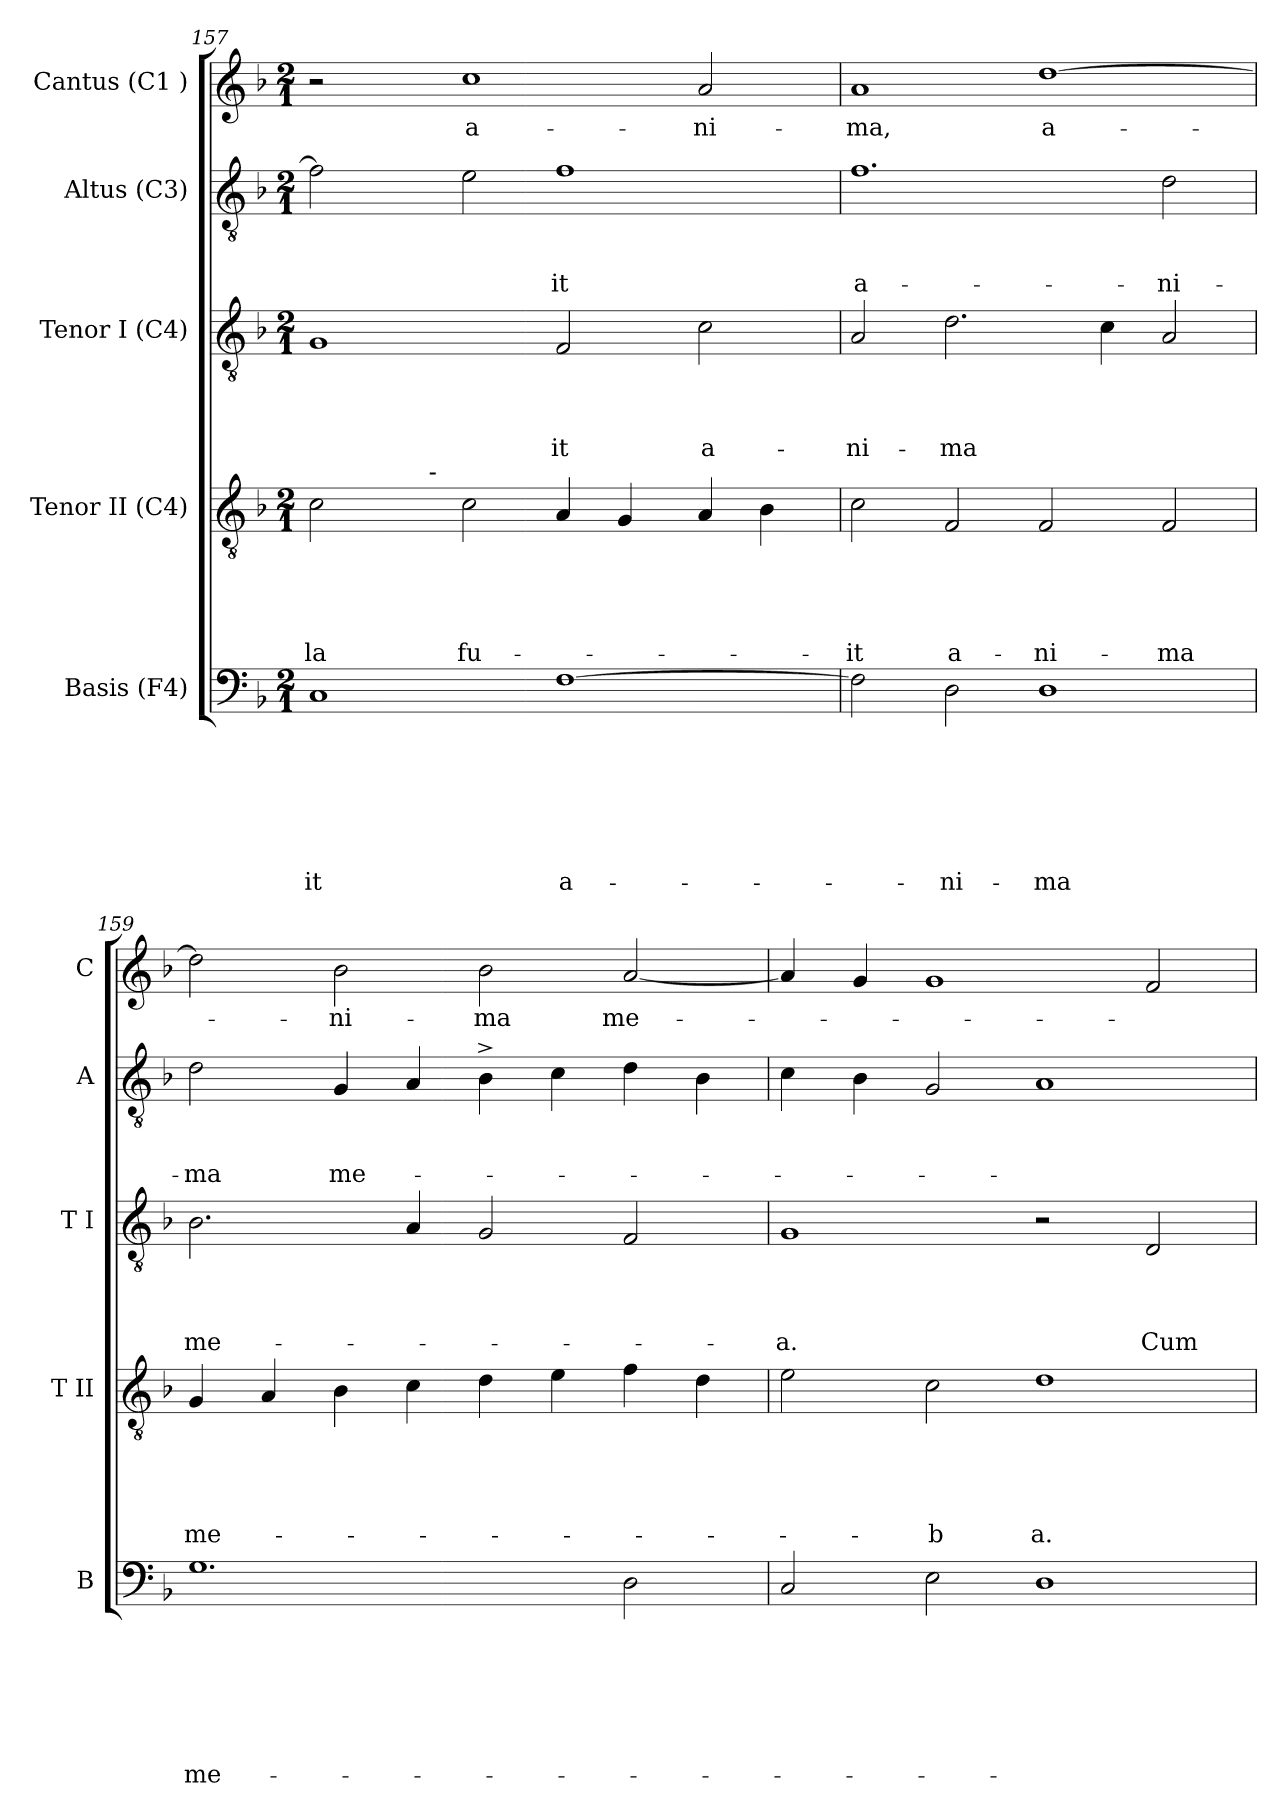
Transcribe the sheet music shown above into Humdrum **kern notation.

**kern	**text	**text	**text	**text	**text	**text	**text	**kern	**text	**text	**text	**text	**text	**kern	**text	**text	**text	**text	**kern	**text	**text	**text	**kern	**text
*part5	*part5	*part5	*part5	*part5	*part5	*part5	*part5	*part4	*part4	*part4	*part4	*part4	*part4	*part3	*part3	*part3	*part3	*part3	*part2	*part2	*part2	*part2	*part1	*part1
*staff5	*staff5	*staff5	*staff5	*staff5	*staff5	*staff5	*staff5	*staff4	*staff4	*staff4	*staff4	*staff4	*staff4	*staff3	*staff3	*staff3	*staff3	*staff3	*staff2	*staff2	*staff2	*staff2	*staff1	*staff1
*I"Basis (F4)	*	*	*	*	*	*	*	*I"Tenor II (C4)	*	*	*	*	*	*I"Tenor I (C4)	*	*	*	*	*I"Altus (C3)	*	*	*	*I"Cantus (C1 )	*
*I'B	*	*	*	*	*	*	*	*I'T II	*	*	*	*	*	*I'T I	*	*	*	*	*I'A	*	*	*	*I'C	*
!!LO:LB:g=z
*clefF4	*	*	*	*	*	*	*	*clefGv2	*	*	*	*	*	*clefGv2	*	*	*	*	*clefGv2	*	*	*	*clefG2	*
*k[b-]	*	*	*	*	*	*	*	*k[b-]	*	*	*	*	*	*k[b-]	*	*	*	*	*k[b-]	*	*	*	*k[b-]	*
*F:	*	*	*	*	*	*	*	*F:	*	*	*	*	*	*F:	*	*	*	*	*F:	*	*	*	*F:	*
*M2/1	*	*	*	*	*	*	*	*M2/1	*	*	*	*	*	*M2/1	*	*	*	*	*M2/1	*	*	*	*M2/1	*
=157	=157	=157	=157	=157	=157	=157	=157	=157	=157	=157	=157	=157	=157	=157	=157	=157	=157	=157	=157	=157	=157	=157	=157	=157
!	!	!	!	!	!	!	!LO:LY:b	!	!	!	!	!	!LO:LY:b	!	!	!	!	!	!	!	!	!	!	!
*	*	*	*	*	*	*	*	*^	*	*	*	*	*	*	*	*	*	*	*	*	*	*	*	*
1C	.	.	.	.	.	.	-it	2c\	4ryy	.	.	.	.	-la	1G	.	.	.	.	2f\]	.	.	.	2r	.
.	.	.	.	.	.	.	.	.	8ryy	.	.	.	.	.	.	.	.	.	.	.	.	.	.	.	.
.	.	.	.	.	.	.	.	.	32ryy	.	.	.	.	.	.	.	.	.	.	.	.	.	.	.	.
!	!	!	!	!	!	!	!	!	!LO:TX:a:t=-	!	!	!	!	!	!	!	!	!	!	!	!	!	!	!	!
.	.	.	.	.	.	.	.	.	1ryy	.	.	.	.	.	.	.	.	.	.	.	.	.	.	.	.
!	!	!	!	!	!	!	!	!	!	!	!	!	!	!LO:LY:b	!	!	!	!	!	!	!	!	!	!	!LO:LY:b:rj
.	.	.	.	.	.	.	.	2c\	.	.	.	.	.	fu-	.	.	.	.	.	2e\	.	.	.	1cc	a-
!	!	!	!	!	!	!	!LO:LY:b:rj	!	!	!	!	!	!	!	!	!	!	!	!LO:LY:b	!	!	!	!LO:LY:b	!	!
[>1F	.	.	.	.	.	.	a-	4A/	.	.	.	.	.	.	2F/	.	.	.	-it	1f	.	.	-it	.	.
.	.	.	.	.	.	.	.	4G/	.	.	.	.	.	.	.	.	.	.	.	.	.	.	.	.	.
.	.	.	.	.	.	.	.	.	2ryy	.	.	.	.	.	.	.	.	.	.	.	.	.	.	.	.
!	!	!	!	!	!	!	!	!	!	!	!	!	!	!	!	!	!	!	!LO:LY:b	!	!	!	!	!	!LO:LY:b
.	.	.	.	.	.	.	.	4A/	.	.	.	.	.	.	2c\	.	.	.	a-	.	.	.	.	2a/	-ni-
.	.	.	.	.	.	.	.	4B-\	.	.	.	.	.	.	.	.	.	.	.	.	.	.	.	.	.
.	.	.	.	.	.	.	.	.	16.ryy	.	.	.	.	.	.	.	.	.	.	.	.	.	.	.	.
=158	=158	=158	=158	=158	=158	=158	=158	=158	=158	=158	=158	=158	=158	=158	=158	=158	=158	=158	=158	=158	=158	=158	=158	=158	=158
!	!	!	!	!	!	!	!	!	!	!	!	!	!	!LO:LY:b	!	!	!	!	!LO:LY:b	!	!	!	!LO:LY:b:rj	!	!LO:LY:b
*	*	*	*	*	*	*	*	*v	*v	*	*	*	*	*	*	*	*	*	*	*	*	*	*	*	*
2F\]	.	.	.	.	.	.	.	2c\	.	.	.	.	-it	2A/	.	.	.	-ni-	1.f	.	.	a-	1a	-ma,
!	!	!	!	!	!	!	!LO:LY:b	!	!	!	!	!	!LO:LY:b	!	!	!	!	!LO:LY:b	!	!	!	!	!	!
2D\	.	.	.	.	.	.	-ni-	2F/	.	.	.	.	a-	2.d\	.	.	.	-ma	.	.	.	.	.	.
!	!	!	!	!	!	!	!LO:LY:b	!	!	!	!	!	!LO:LY:b	!	!	!	!	!	!	!	!	!	!	!LO:LY:b:rj
1D	.	.	.	.	.	.	-ma	2F/	.	.	.	.	-ni-	.	.	.	.	.	.	.	.	.	[>1dd	a-
.	.	.	.	.	.	.	.	.	.	.	.	.	.	4c\	.	.	.	.	.	.	.	.	.	.
!	!	!	!	!	!	!	!	!	!	!	!	!	!LO:LY:b	!	!	!	!	!	!	!	!	!LO:LY:b	!	!
.	.	.	.	.	.	.	.	2F/	.	.	.	.	-ma	2A/	.	.	.	.	2d\	.	.	-ni-	.	.
=159	=159	=159	=159	=159	=159	=159	=159	=159	=159	=159	=159	=159	=159	=159	=159	=159	=159	=159	=159	=159	=159	=159	=159	=159
!	!	!	!	!	!	!	!LO:LY:b	!	!	!	!	!	!LO:LY:b	!	!	!	!	!LO:LY:b	!	!	!	!LO:LY:b	!	!
1.G	.	.	.	.	.	.	me-	4G/	.	.	.	.	me-	2.B-\	.	.	.	me-	2d\	.	.	-ma	2dd\]	.
.	.	.	.	.	.	.	.	4A/	.	.	.	.	.	.	.	.	.	.	.	.	.	.	.	.
!	!	!	!	!	!	!	!	!	!	!	!	!	!	!	!	!	!	!	!	!	!	!LO:LY:b	!	!LO:LY:b
.	.	.	.	.	.	.	.	4B-\	.	.	.	.	.	.	.	.	.	.	4G/	.	.	me-	2b-\	-ni-
.	.	.	.	.	.	.	.	4c\	.	.	.	.	.	4A/	.	.	.	.	4A/	.	.	.	.	.
!	!	!	!	!	!	!	!	!	!	!	!	!	!	!	!	!	!	!	!	!	!	!	!	!LO:LY:b
.	.	.	.	.	.	.	.	4d\	.	.	.	.	.	2G/	.	.	.	.	4B-^>\	.	.	.	2b-\	-ma
.	.	.	.	.	.	.	.	4e\	.	.	.	.	.	.	.	.	.	.	4c\	.	.	.	.	.
!	!	!	!	!	!	!	!	!	!	!	!	!	!	!	!	!	!	!	!	!	!	!	!	!LO:LY:b
2D\	.	.	.	.	.	.	.	4f\	.	.	.	.	.	2F/	.	.	.	.	4d\	.	.	.	[<2a/	me-
.	.	.	.	.	.	.	.	4d\	.	.	.	.	.	.	.	.	.	.	4B-\	.	.	.	.	.
=160	=160	=160	=160	=160	=160	=160	=160	=160	=160	=160	=160	=160	=160	=160	=160	=160	=160	=160	=160	=160	=160	=160	=160	=160
!	!	!	!	!	!	!	!	!	!	!	!	!	!	!	!	!	!	!LO:LY:b	!	!	!	!	!	!
2C/	.	.	.	.	.	.	.	2e\	.	.	.	.	.	1G	.	.	.	-a.	4c\	.	.	.	4a/]	.
.	.	.	.	.	.	.	.	.	.	.	.	.	.	.	.	.	.	.	4B-\	.	.	.	4g/	.
!	!	!	!	!	!	!	!	!	!	!	!	!	!LO:LY:b:rj	!	!	!	!	!	!	!	!	!	!	!
2E\	.	.	.	.	.	.	.	2c\	.	.	.	.	-b	.	.	.	.	.	2G/	.	.	.	1g	.
!	!	!	!	!	!	!	!	!	!	!	!	!	!LO:LY:b	!	!	!	!	!	!	!	!	!	!	!
1D	.	.	.	.	.	.	.	1d	.	.	.	.	a.	2r	.	.	.	.	1A	.	.	.	.	.
!	!	!	!	!	!	!	!	!	!	!	!	!	!	!	!	!	!	!LO:LY:b	!	!	!	!	!	!
.	.	.	.	.	.	.	.	.	.	.	.	.	.	2D/	.	.	.	Cum	.	.	.	.	2f/	.
=	=	=	=	=	=	=	=	=	=	=	=	=	=	=	=	=	=	=	=	=	=	=	=	=
*-	*-	*-	*-	*-	*-	*-	*-	*-	*-	*-	*-	*-	*-	*-	*-	*-	*-	*-	*-	*-	*-	*-	*-	*-
